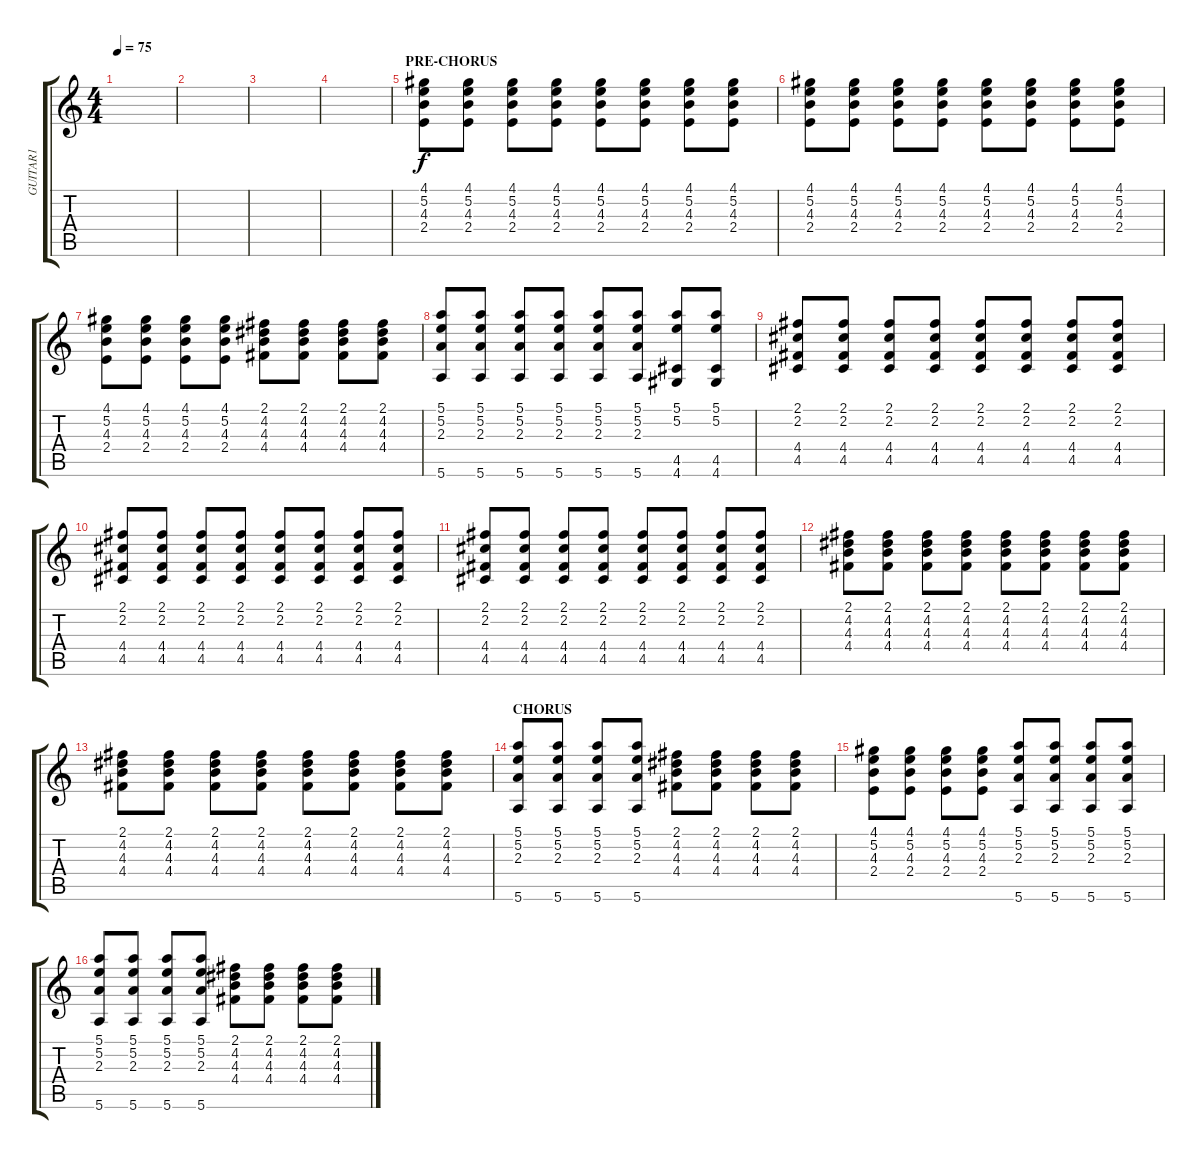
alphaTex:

\track ("GUITAR1" "GUITAR1") {instrument overdrivenguitar}
\staff {score tabs}
\tuning (E4 B3 G3 D3 A2 E2) {hide}
\ts (4 4)
\tempo 75
\clef g2
\ks c
|
|
|
|
\section ("" "PRE-CHORUS")
(4.1 5.2 4.3 2.4).8 (4.1 5.2 4.3 2.4).8 (4.1 5.2 4.3 2.4).8 (4.1 5.2 4.3 2.4).8 (4.1 5.2 4.3 2.4).8 (4.1 5.2 4.3 2.4).8 (4.1 5.2 4.3 2.4).8 (4.1 5.2 4.3 2.4).8 |
(4.1 5.2 4.3 2.4).8 (4.1 5.2 4.3 2.4).8 (4.1 5.2 4.3 2.4).8 (4.1 5.2 4.3 2.4).8 (4.1 5.2 4.3 2.4).8 (4.1 5.2 4.3 2.4).8 (4.1 5.2 4.3 2.4).8 (4.1 5.2 4.3 2.4).8 |
(4.1 5.2 4.3 2.4).8 (4.1 5.2 4.3 2.4).8 (4.1 5.2 4.3 2.4).8 (4.1 5.2 4.3 2.4).8 (2.1 4.2 4.3 4.4).8 (2.1 4.2 4.3 4.4).8 (2.1 4.2 4.3 4.4).8 (2.1 4.2 4.3 4.4).8 |
(5.1 5.2 2.3 5.6).8 (5.1 5.2 2.3 5.6).8 (5.1 5.2 2.3 5.6).8 (5.1 5.2 2.3 5.6).8 (5.1 5.2 2.3 5.6).8 (5.1 5.2 2.3 5.6).8 (5.1 5.2 4.5 4.6).8 (5.1 5.2 4.5 4.6).8 |
(2.1 2.2 4.4 4.5).8 (2.1 2.2 4.4 4.5).8 (2.1 2.2 4.4 4.5).8 (2.1 2.2 4.4 4.5).8 (2.1 2.2 4.4 4.5).8 (2.1 2.2 4.4 4.5).8 (2.1 2.2 4.4 4.5).8 (2.1 2.2 4.4 4.5).8 |
(2.1 2.2 4.4 4.5).8 (2.1 2.2 4.4 4.5).8 (2.1 2.2 4.4 4.5).8 (2.1 2.2 4.4 4.5).8 (2.1 2.2 4.4 4.5).8 (2.1 2.2 4.4 4.5).8 (2.1 2.2 4.4 4.5).8 (2.1 2.2 4.4 4.5).8 |
(2.1 2.2 4.4 4.5).8 (2.1 2.2 4.4 4.5).8 (2.1 2.2 4.4 4.5).8 (2.1 2.2 4.4 4.5).8 (2.1 2.2 4.4 4.5).8 (2.1 2.2 4.4 4.5).8 (2.1 2.2 4.4 4.5).8 (2.1 2.2 4.4 4.5).8 |
(2.1 4.2 4.3 4.4).8 (2.1 4.2 4.3 4.4).8 (2.1 4.2 4.3 4.4).8 (2.1 4.2 4.3 4.4).8 (2.1 4.2 4.3 4.4).8 (2.1 4.2 4.3 4.4).8 (2.1 4.2 4.3 4.4).8 (2.1 4.2 4.3 4.4).8 |
(2.1 4.2 4.3 4.4).8 (2.1 4.2 4.3 4.4).8 (2.1 4.2 4.3 4.4).8 (2.1 4.2 4.3 4.4).8 (2.1 4.2 4.3 4.4).8 (2.1 4.2 4.3 4.4).8 (2.1 4.2 4.3 4.4).8 (2.1 4.2 4.3 4.4).8 |
\section ("" "CHORUS")
(5.1 5.2 2.3 5.6).8 (5.1 5.2 2.3 5.6).8 (5.1 5.2 2.3 5.6).8 (5.1 5.2 2.3 5.6).8 (2.1 4.2 4.3 4.4).8 (2.1 4.2 4.3 4.4).8 (2.1 4.2 4.3 4.4).8 (2.1 4.2 4.3 4.4).8 |
(4.1 5.2 4.3 2.4).8 (4.1 5.2 4.3 2.4).8 (4.1 5.2 4.3 2.4).8 (4.1 5.2 4.3 2.4).8 (5.1 5.2 2.3 5.6).8 (5.1 5.2 2.3 5.6).8 (5.1 5.2 2.3 5.6).8 (5.1 5.2 2.3 5.6).8 |
(5.1 5.2 2.3 5.6).8 (5.1 5.2 2.3 5.6).8 (5.1 5.2 2.3 5.6).8 (5.1 5.2 2.3 5.6).8 (2.1 4.2 4.3 4.4).8 (2.1 4.2 4.3 4.4).8 (2.1 4.2 4.3 4.4).8 (2.1 4.2 4.3 4.4).8
